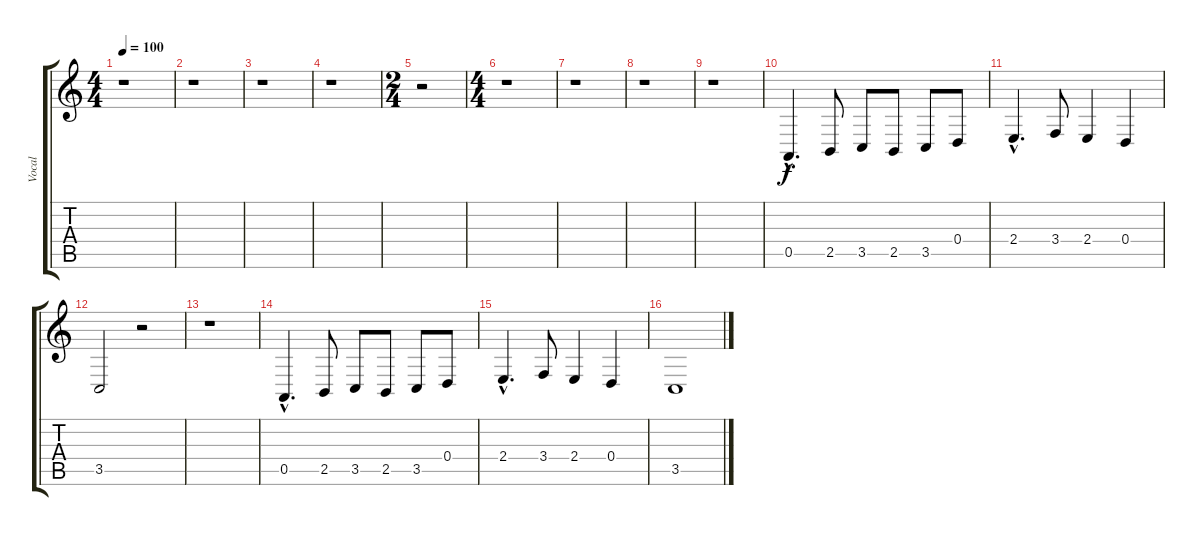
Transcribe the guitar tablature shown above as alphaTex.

\track ("Vocal" "Vocal") {instrument tenorsax}
\staff {score tabs}
\tuning (E4 B3 G3 D3 A2 E2) {hide}
\ts (4 4)
\tempo 100
\clef g2
\ks c
r.1{dy f} |
r.1 |
r.1 |
r.1 |
\ts (2 4)
r.2 |
\ts (4 4)
r.1 |
r.1 |
r.1 |
r.1 |
0.5{hac}.4{d} 2.5.8 3.5.8 2.5.8 3.5.8 0.4.8 |
2.4{hac}.4{d} 3.4.8 2.4.4 0.4.4 |
3.5.2 r.2 |
r.1 |
0.5{hac}.4{d} 2.5.8 3.5.8 2.5.8 3.5.8 0.4.8 |
2.4{hac}.4{d} 3.4.8 2.4.4 0.4.4 |
3.5.1
